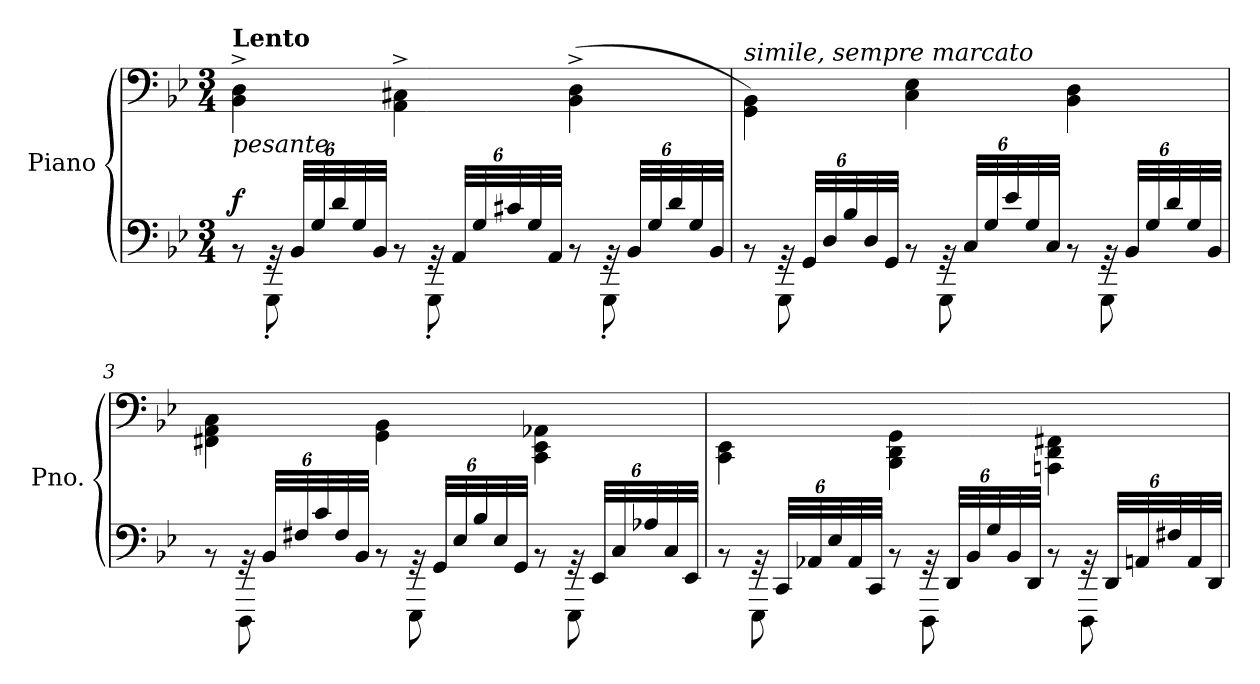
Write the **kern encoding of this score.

**kern	**kern	**dynam
*part1	*part1	*part1
*staff2	*staff1	*staff1/2
*I"Piano	*	*
*I'Pno.	*	*
*clefF4	*clefF4	*
*k[b-e-]	*k[b-e-]	*
*M3/4	*M3/4	*
*MM38	*MM38	*
=1	=1	=1
*^	*	*
!	!	!LO:TX:a:B:t=Lento	!
!LO:TX:a:i:t=pesante	!	!	!
!	!	!	!LO:DY:a=2
8rBB	8ryy	4BB-\^ 4D\^	f
*Xbrackettup	*	*	*
48rGG	8GGG'\	.	.
48BB-/LLL	.	.	.
48G/	.	.	.
48d/	.	.	.
48G/	.	.	.
48BB-/JJJ	.	.	.
8rBB	8ryy	(4AA\^ 4C#X\^	.
48rGG	8GGG'\	.	.
(>48AA/LLL	.	.	.
48G/	.	.	.
48c#X/	.	.	.
48G/	.	.	.
48AA/JJJ	.	.	.
8rBB	8ryy	(4BB-\^ 4D\^	.
48rGG	8GGG'\	.	.
48BB-/LLL	.	.	.
48G/	.	.	.
48d/	.	.	.
48G/	.	.	.
48BB-/JJJ	.	.	.
=2	=2	=2	=2
!	!	!LO:TX:a:i:t=simile, sempre marcato	!
8rBB	8ryy	4GG\ 4BB-\)	.
48rGG	8GGG\	.	.
48GG/LLL	.	.	.
48D/	.	.	.
48B-/	.	.	.
48D/	.	.	.
48GG/JJJ	.	.	.
8rBB	8ryy	4C\ 4E-\	.
48rGG	8GGG\	.	.
48C/LLL	.	.	.
48G/	.	.	.
48e-/	.	.	.
48G/	.	.	.
48C/JJJ	.	.	.
8rBB	8ryy	4BB-\ 4D\	.
48rGG	8GGG\	.	.
48BB-/LLL	.	.	.
48G/	.	.	.
48d/	.	.	.
48G/	.	.	.
48BB-/JJJ	.	.	.
!!LO:LB:g=z
=3	=3	=3	=3
8rBB	8ryy	4FF#X\ 4AA\ 4C\	.
48rGG	8DDD\	.	.
48BB-/LLL	.	.	.
48F#X/	.	.	.
48c/	.	.	.
48F#/	.	.	.
48BB-/JJJ	.	.	.
8rBB	8ryy	4GG\ 4BB-\	.
48rGG	8EEE-\	.	.
48GG/LLL	.	.	.
48E-/	.	.	.
48B-/	.	.	.
48E-/	.	.	.
48GG/JJJ	.	.	.
8rBB	8ryy	4CC\ 4EE-\ 4AA-X\	.
48rGG	8EEE-\	.	.
48EE-/LLL	.	.	.
48C/	.	.	.
48A-X/	.	.	.
48C/	.	.	.
48EE-/JJJ	.	.	.
=4	=4	=4	=4
8rBB	8ryy	4CC\ 4EE-\	.
48rGG	8EEE-\	.	.
48CC/LLL	.	.	.
48AA-X/	.	.	.
48E-/	.	.	.
48AA-/	.	.	.
48CC/JJJ	.	.	.
8rBB	8ryy	4BBB-\ 4DD\ 4GG\	.
48rGG	8DDD\	.	.
48DD/LLL	.	.	.
48BB-/	.	.	.
48G/	.	.	.
48BB-/	.	.	.
48DD/JJJ	.	.	.
8rBB	8ryy	4AAAn\ 4DD\ 4FF#X\	.
48rGG	8DDD\	.	.
48DD/LLL	.	.	.
48AAn/	.	.	.
48F#X/	.	.	.
48AA/	.	.	.
48DD/JJJ	.	.	.
*v	*v	*	*
=	=	=
*-	*-	*-
